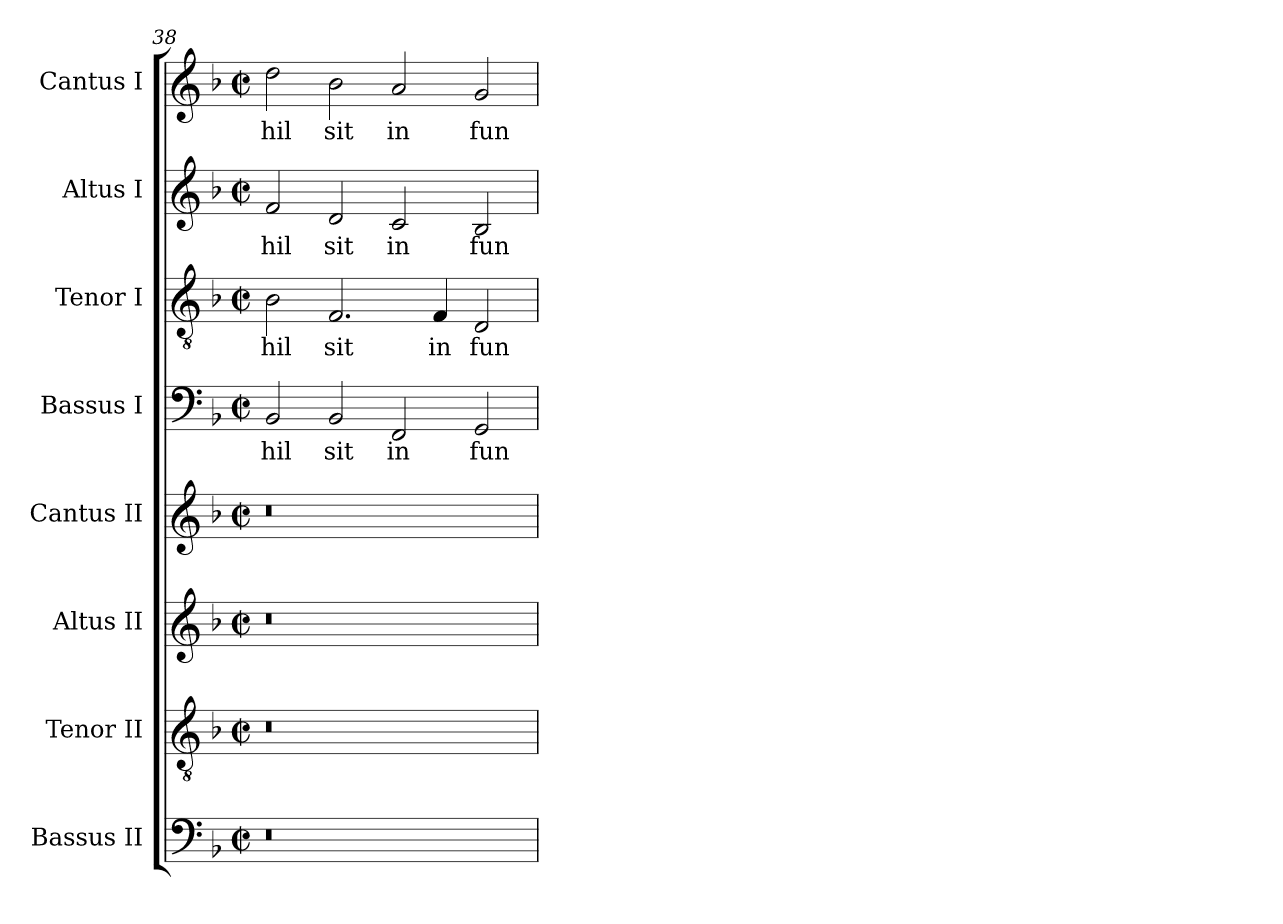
**kern	**kern	**kern	**kern	**kern	**text	**kern	**text	**kern	**text	**kern	**text
*part8	*part7	*part6	*part5	*part4	*part4	*part3	*part3	*part2	*part2	*part1	*part1
*staff8	*staff7	*staff6	*staff5	*staff4	*staff4	*staff3	*staff3	*staff2	*staff2	*staff1	*staff1
*I"Bassus II	*I"Tenor II	*I"Altus II	*I"Cantus II	*I"Bassus I	*	*I"Tenor I	*	*I"Altus I	*	*I"Cantus I	*
*clefF4	*clefGv2	*clefG2	*clefG2	*clefF4	*	*clefGv2	*	*clefG2	*	*clefG2	*
*k[b-]	*k[b-]	*k[b-]	*k[b-]	*k[b-]	*	*k[b-]	*	*k[b-]	*	*k[b-]	*
*F:	*F:	*F:	*F:	*F:	*	*F:	*	*F:	*	*F:	*
*M2/2	*M2/2	*M2/2	*M2/2	*M2/2	*	*M2/2	*	*M2/2	*	*M2/2	*
*met(c|)	*met(c|)	*met(c|)	*met(c|)	*met(c|)	*	*met(c|)	*	*met(c|)	*	*met(c|)	*
=38	=38	=38	=38	=38	=38	=38	=38	=38	=38	=38	=38
!	!	!	!	!	!LO:LY:b:cj	!	!LO:LY:b:cj	!	!LO:LY:b:cj	!	!LO:LY:b:cj
0r	0r	0r	0r	2BB-/	-hil	2B-\	hil	2f/	hil	2dd\	hil
!	!	!	!	!	!LO:LY:b:cj	!	!LO:LY:b:cj	!	!LO:LY:b:cj	!	!LO:LY:b:cj
.	.	.	.	2BB-/	sit	2.F/	sit	2d/	sit	2b-\	sit
!	!	!	!	!	!LO:LY:b:cj	!	!	!	!LO:LY:b:cj	!	!LO:LY:b:cj
.	.	.	.	2FF/	in	.	.	2c/	in	2a/	in
!	!	!	!	!	!	!	!LO:LY:b:cj	!	!	!	!
.	.	.	.	.	.	4F/	in	.	.	.	.
!	!	!	!	!	!LO:LY:b:cj	!	!LO:LY:b:cj	!	!LO:LY:b:cj	!	!LO:LY:b:cj
.	.	.	.	2GG/	fun-	2D/	fun	2B-/	fun	2g/	fun
=	=	=	=	=	=	=	=	=	=	=	=
*-	*-	*-	*-	*-	*-	*-	*-	*-	*-	*-	*-
